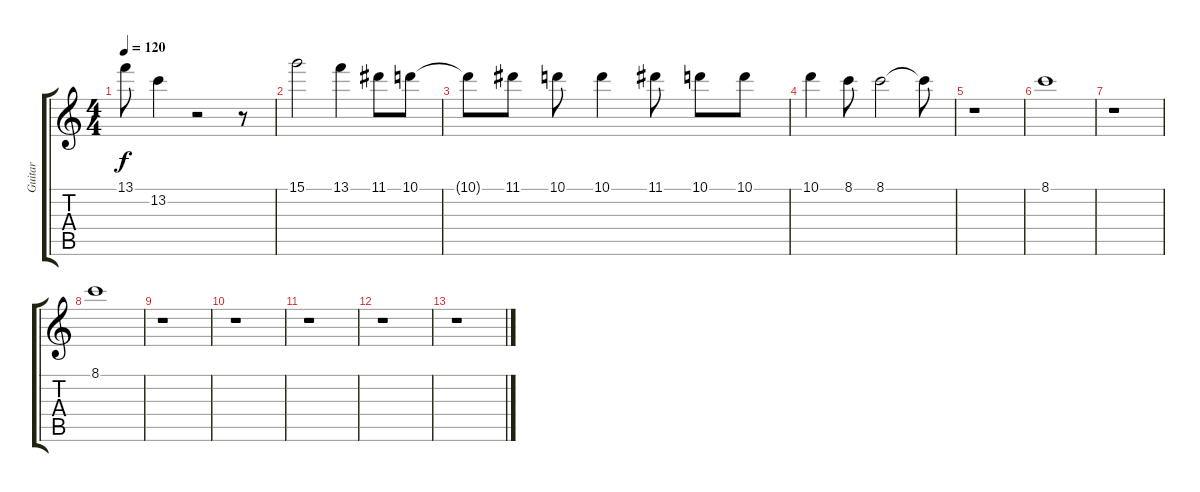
\track ("Guitar" "Guitar") {instrument overdrivenguitar}
\staff {score tabs}
\tuning (E4 B3 G3 D3 A2 E2) {hide}
\ts (4 4)
\tempo 120
\clef g2
\ks c
13.1{t}.8{dy f} 13.2.4 r.2 r.8 |
15.1.2 13.1.4 11.1.8 10.1.8 |
10.1{t}.8 11.1.8 10.1.8 10.1.4 11.1.8 10.1.8 10.1.8 |
10.1.4 8.1.8 8.1.2 8.1{t}.8 |
r.1 |
8.1.1 |
r.1 |
8.1.1 |
r.1 |
r.1 |
r.1 |
r.1 |
r.1
